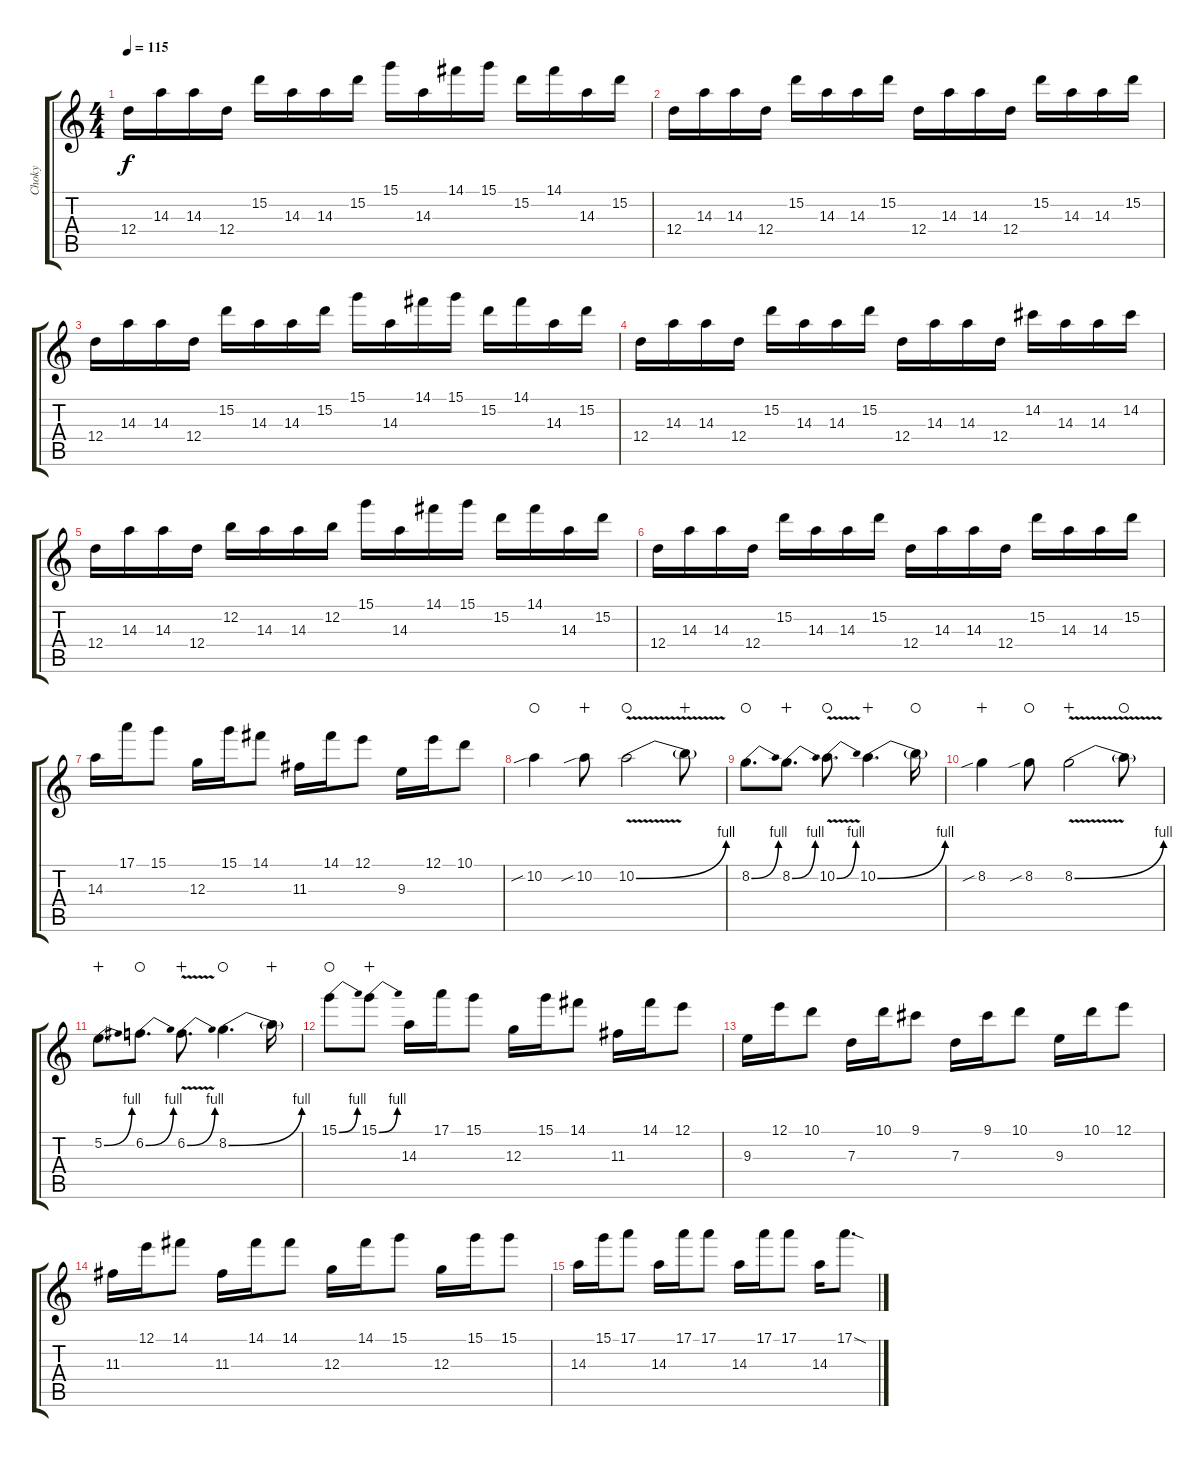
\track ("Choky" "Choky") {instrument distortionguitar}
\staff {score tabs}
\tuning (E4 B3 G3 D3 A2 E2) {hide}
\ts (4 4)
\tempo 115
\clef g2
\ks c
12.4.16{dy f} 14.3.16 14.3.16 12.4.16 15.2.16 14.3.16 14.3.16 15.2.16 15.1.16 14.3.16 14.1.16 15.1.16 15.2.16 14.1.16 14.3.16 15.2.16 |
12.4.16 14.3.16 14.3.16 12.4.16 15.2.16 14.3.16 14.3.16 15.2.16 12.4.16 14.3.16 14.3.16 12.4.16 15.2.16 14.3.16 14.3.16 15.2.16 |
12.4.16 14.3.16 14.3.16 12.4.16 15.2.16 14.3.16 14.3.16 15.2.16 15.1.16 14.3.16 14.1.16 15.1.16 15.2.16 14.1.16 14.3.16 15.2.16 |
12.4.16 14.3.16 14.3.16 12.4.16 15.2.16 14.3.16 14.3.16 15.2.16 12.4.16 14.3.16 14.3.16 12.4.16 14.2.16 14.3.16 14.3.16 14.2.16 |
12.4.16 14.3.16 14.3.16 12.4.16 12.2.16 14.3.16 14.3.16 12.2.16 15.1.16 14.3.16 14.1.16 15.1.16 15.2.16 14.1.16 14.3.16 15.2.16 |
12.4.16 14.3.16 14.3.16 12.4.16 15.2.16 14.3.16 14.3.16 15.2.16 12.4.16 14.3.16 14.3.16 12.4.16 15.2.16 14.3.16 14.3.16 15.2.16 |
14.3.16 17.1.16 15.1.8 12.3.16 15.1.16 14.1.8 11.3.16 14.1.16 12.1.8 9.3.16 12.1.16 10.1.8 |
10.2{sib}.4{waho} 10.2{sib}.8{wahc} 10.2{be (bend 0 0 60 4) v}.2{waho} 10.2{t}.8{wahc} |
8.2{be (bend 0 0 60 4)}.8{d waho} 8.2{be (bend 0 0 60 4)}.8{d wahc} 10.2{be (bend 0 0 60 4) v}.8{d waho} 10.2{be (bend 0 0 60 4)}.4{d wahc} 10.2{t}.16{waho} |
8.2{sib}.4{wahc} 8.2{sib}.8{waho} 8.2{be (bend 0 0 60 4) v}.2{wahc} 8.2{t}.8{waho} |
5.2{be (bend 0 0 60 4)}.8{d wahc} 6.2{be (bend 0 0 60 4)}.8{d waho} 6.2{be (bend 0 0 60 4) v}.8{d wahc} 8.2{be (bend 0 0 60 4)}.4{d waho} 8.2{t}.16{wahc} |
15.1{be (bend 0 0 60 4)}.8{waho} 15.1{be (bend 0 0 60 4)}.8{wahc} 14.3.16 17.1.16 15.1.8 12.3.16 15.1.16 14.1.8 11.3.16 14.1.16 12.1.8 |
9.3.16 12.1.16 10.1.8 7.3.16 10.1.16 9.1.8 7.3.16 9.1.16 10.1.8 9.3.16 10.1.16 12.1.8 |
11.3.16 12.1.16 14.1.8 11.3.16 14.1.16 14.1.8 12.3.16 14.1.16 15.1.8 12.3.16 15.1.16 15.1.8 |
14.3.16 15.1.16 17.1.8 14.3.16 17.1.16 17.1.8 14.3.16 17.1.16 17.1.8 14.3.16 17.1{sod}.8{d}
